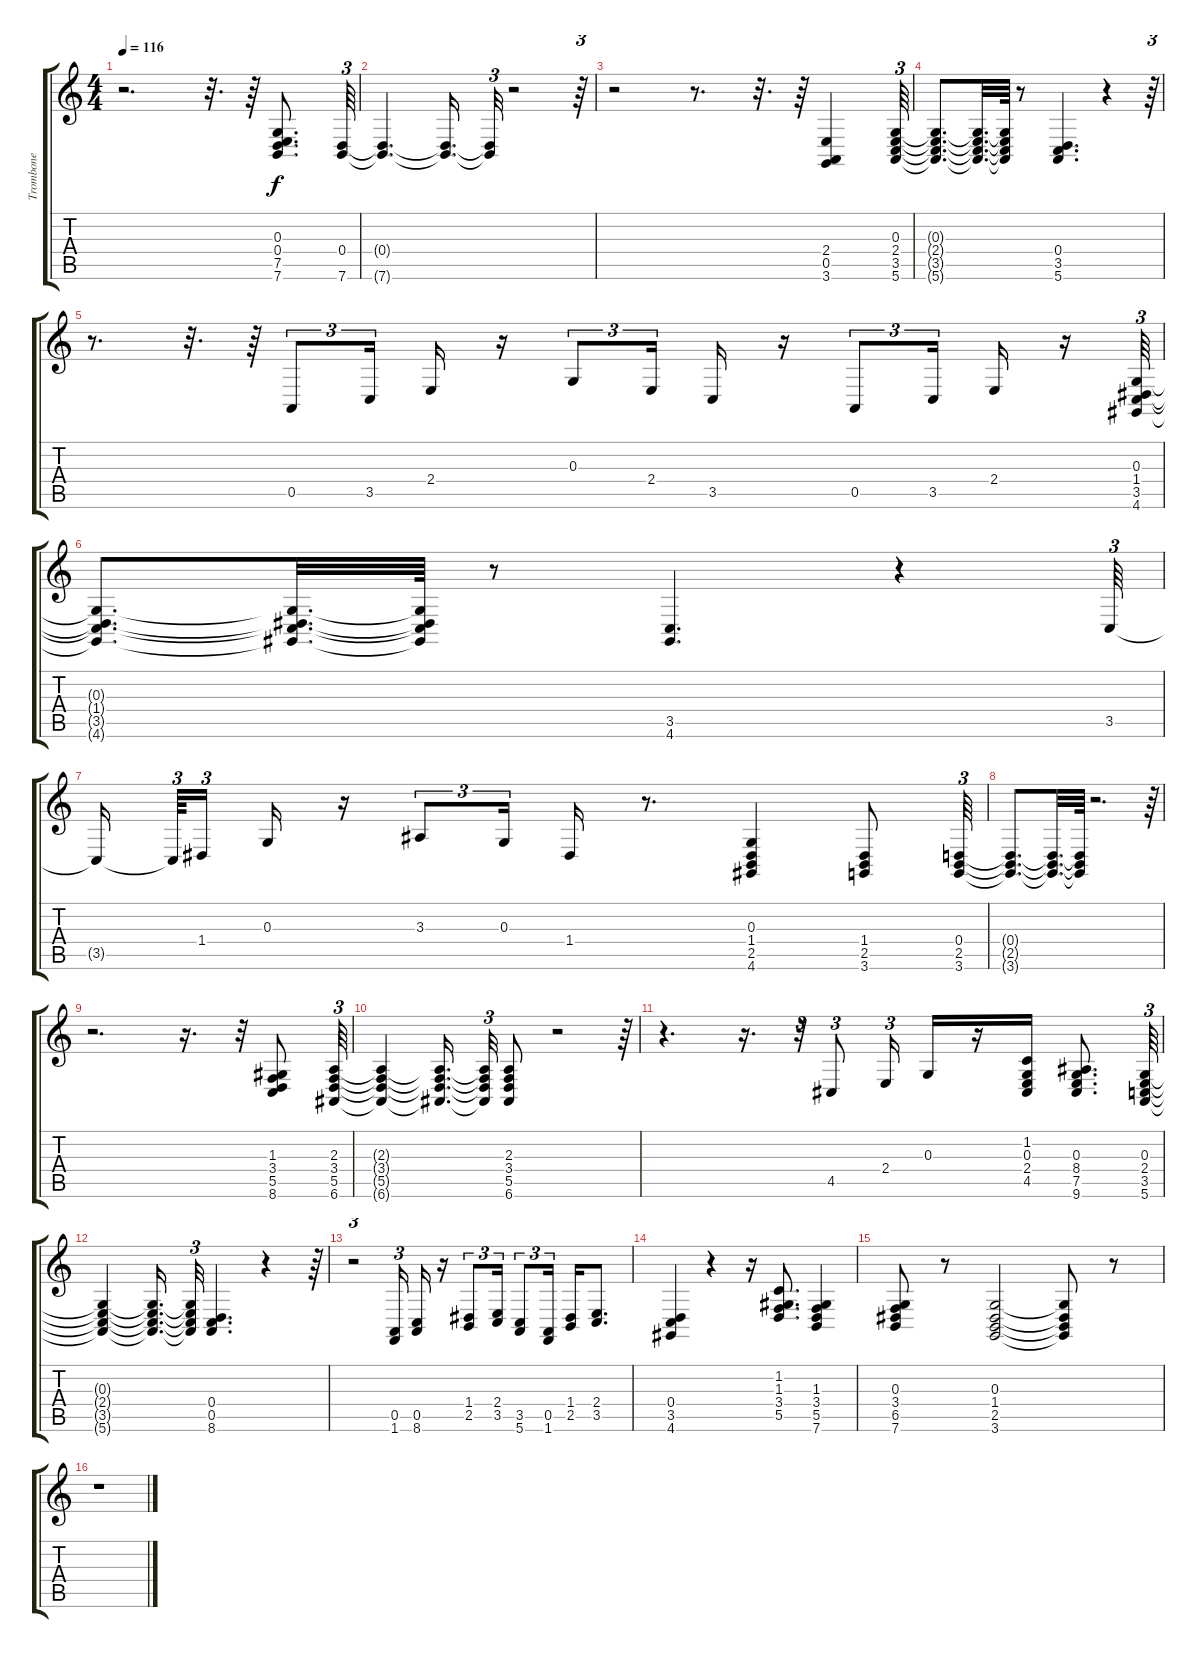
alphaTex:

\track ("Trombone" "Trombone") {instrument acousticgrandpiano}
\staff {score tabs}
\tuning (E4 B3 G3 D3 A2 E2) {hide}
\ts (4 4)
\tempo 116
\clef g2
\ks c
r.2{d dy f} r.32{d} r.64 (0.3 0.4 7.5 7.6).8{d} (0.4 7.6).64{tu (3 2)} |
(0.4{t} 7.6{t}).4{d} (0.4{t} 7.6{t}).16{d} (0.4{t} 7.6{t}).32{tu (3 2)} r.2 r.64{tu (3 2)} |
r.2 r.8{d} r.32{d} r.64 (2.4 0.5 3.6).4 (0.3 2.4 3.5 5.6).64{tu (3 2)} |
(0.3{t} 2.4{t} 3.5{t} 5.6{t}).8{d} (0.3{t} 2.4{t} 3.5{t} 5.6{t}).32{d} (0.3{t} 2.4{t} 3.5{t} 5.6{t}).64 r.8 (0.4 3.5 5.6).4{d} r.4 r.64{tu (3 2)} |
r.8{d} r.32{d} r.64 0.5.8{tu (3 2)} 3.5.16{tu (3 2)} 2.4.16 r.16 0.3.8{tu (3 2)} 2.4.16{tu (3 2)} 3.5.16 r.16 0.5.8{tu (3 2)} 3.5.16{tu (3 2)} 2.4.16 r.16 (0.3 1.4 3.5 4.6).64{tu (3 2)} |
(0.3{t} 1.4{t} 3.5{t} 4.6{t}).8{d} (0.3{t} 1.4{t} 3.5{t} 4.6{t}).32{d} (0.3{t} 1.4{t} 3.5{t} 4.6{t}).64 r.8 (3.5 4.6).4{d} r.4 3.5.64{tu (3 2)} |
3.5{t}.16 3.5{t}.64{tu (3 2)} 1.4.16{tu (3 2)} 0.3.16 r.16 3.3.8{tu (3 2)} 0.3.16{tu (3 2)} 1.4.16 r.8{d} (0.3 1.4 2.5 4.6).4 (1.4 2.5 3.6).8 (0.4 2.5 3.6).64{tu (3 2)} |
(0.4{t} 2.5{t} 3.6{t}).8{d} (0.4{t} 2.5{t} 3.6{t}).32{d} (0.4{t} 2.5{t} 3.6{t}).64 r.2{d} r.64{tu (3 2)} |
r.2{d} r.16{d} r.32{tu (3 2)} (1.3 3.4 5.5 8.6).8 (2.3 3.4 5.5 6.6).64{tu (3 2)} |
(2.3{t} 3.4{t} 5.5{t} 6.6{t}).4 (2.3{t} 3.4{t} 5.5{t} 6.6{t}).16{d} (2.3{t} 3.4{t} 5.5{t} 6.6{t}).32{tu (3 2)} (2.3 3.4 5.5 6.6).8 r.2 r.64{tu (3 2)} |
r.4{d} r.16{d} r.32{tu (3 2)} 4.5.8{tu (3 2)} 2.4.16{tu (3 2)} 0.3.16 r.16 (1.2 0.3 2.4 4.5).16 (0.3 8.4 7.5 9.6).8{d} (0.3 2.4 3.5 5.6).64{tu (3 2)} |
(0.3{t} 2.4{t} 3.5{t} 5.6{t}).4 (0.3{t} 2.4{t} 3.5{t} 5.6{t}).16{d} (0.3{t} 2.4{t} 3.5{t} 5.6{t}).32{tu (3 2)} (0.4 0.5 8.6).4{d} r.4 r.64{tu (3 2)} |
r.2{tu (3 2)} (0.5 1.6).16{tu (3 2)} (0.5 8.6).16 r.16 (1.4 2.5).8{tu (3 2)} (2.4 3.5).16{tu (3 2)} (3.5 5.6).8{tu (3 2)} (0.5 1.6).16{tu (3 2)} (1.4 2.5).16 (2.4 3.5).8{d} |
(0.4 3.5 4.6).4 r.4 r.16 (1.2 1.3 3.4 5.5).8{d} (1.3 3.4 5.5 7.6).4 |
(0.3 3.4 6.5 7.6).8 r.8 (0.3 1.4 2.5 3.6).2 (0.3{t} 1.4{t} 2.5{t} 3.6{t}).8 r.8 |
r.1
